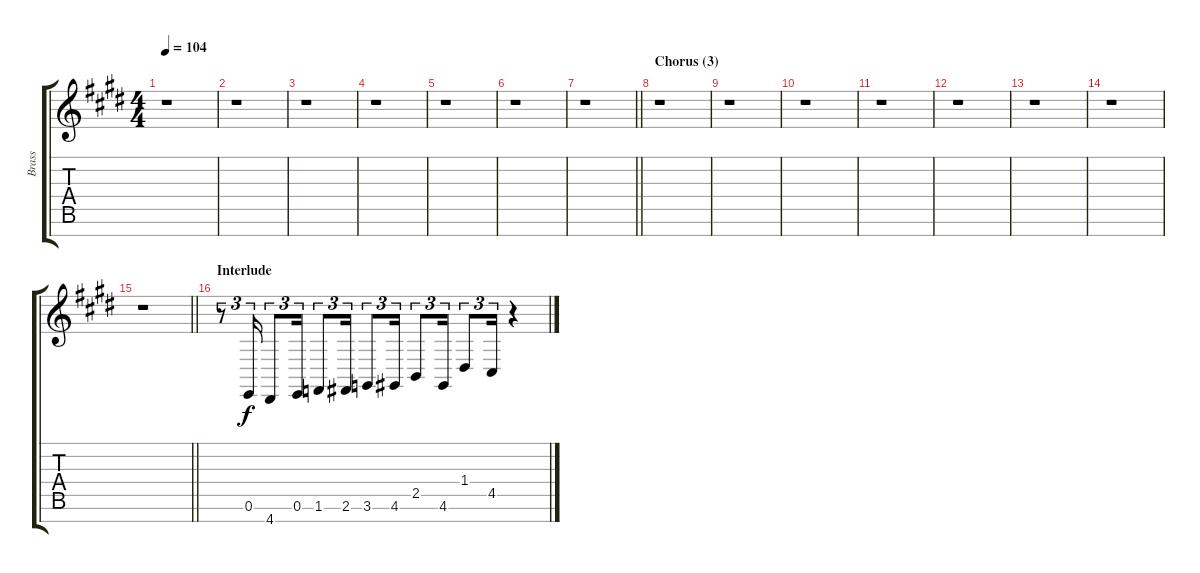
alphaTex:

\track ("Brass" "Brass") {instrument brasssection}
\staff {score tabs}
\tuning (E4 B3 G3 D3 A2 E2 B1) {hide}
\ts (4 4)
\tempo 104
\clef g2
\ks c#minor
r.1{dy f} |
r.1 |
r.1 |
r.1 |
r.1 |
r.1 |
\barLineRight lightlight
r.1 |
\section ("" "Chorus (3)")
r.1 |
r.1 |
r.1 |
r.1 |
r.1 |
r.1 |
r.1 |
\barLineRight lightlight
r.1 |
\section ("" "Interlude")
r.8{tu (3 2)} 0.6.16{tu (3 2)} 4.7.8{tu (3 2)} 0.6.16{tu (3 2)} 1.6.8{tu (3 2)} 2.6.16{tu (3 2)} 3.6.8{tu (3 2)} 4.6.16{tu (3 2)} 2.5.8{tu (3 2)} 4.6.16{tu (3 2)} 1.4.8{tu (3 2)} 4.5.16{tu (3 2)} r.4
